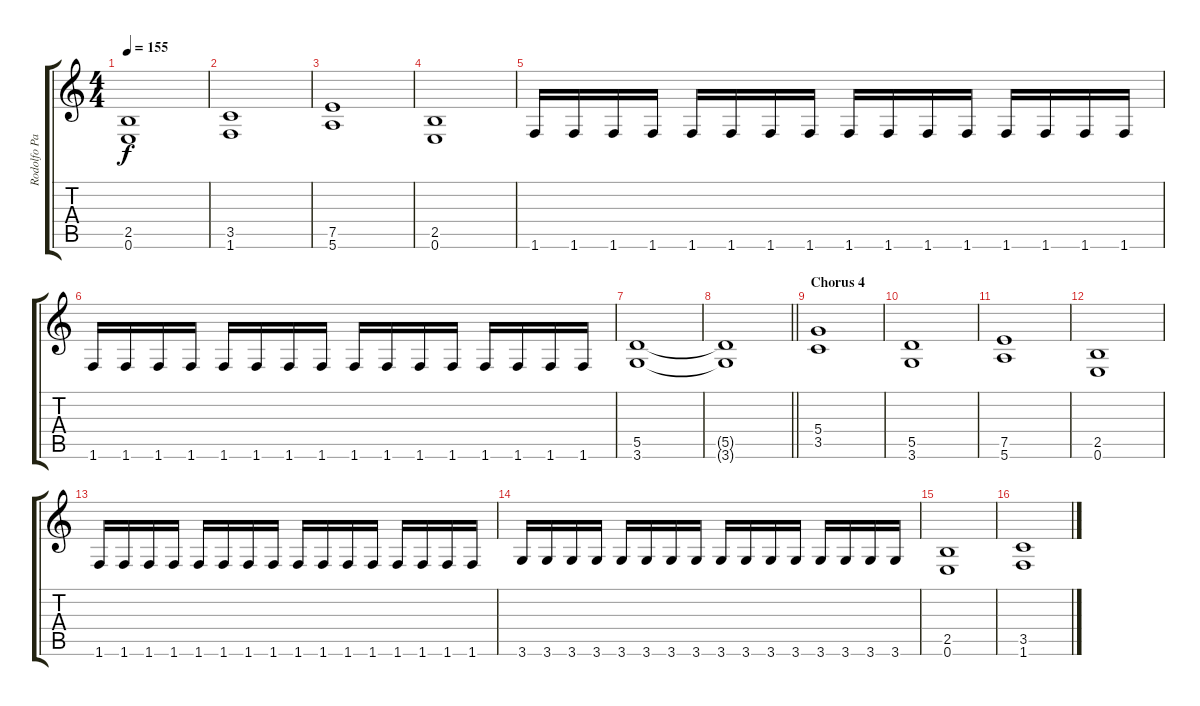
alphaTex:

\track ("Rodolfo Pagotto" "Rodolfo Pa") {instrument overdrivenguitar}
\staff {score tabs}
\tuning (E4 B3 G3 D3 A2 E2) {hide}
\ts (4 4)
\tempo 155
\clef g2
\ks c
(2.5 0.6).1{dy f} |
(3.5 1.6).1 |
(7.5 5.6).1 |
(2.5 0.6).1 |
1.6.16 1.6.16 1.6.16 1.6.16 1.6.16 1.6.16 1.6.16 1.6.16 1.6.16 1.6.16 1.6.16 1.6.16 1.6.16 1.6.16 1.6.16 1.6.16 |
1.6.16 1.6.16 1.6.16 1.6.16 1.6.16 1.6.16 1.6.16 1.6.16 1.6.16 1.6.16 1.6.16 1.6.16 1.6.16 1.6.16 1.6.16 1.6.16 |
(5.5 3.6).1 |
\barLineRight lightlight
(5.5{t} 3.6{t}).1 |
\section ("" "Chorus 4")
(5.4 3.5).1 |
(5.5 3.6).1 |
(7.5 5.6).1 |
(2.5 0.6).1 |
1.6.16 1.6.16 1.6.16 1.6.16 1.6.16 1.6.16 1.6.16 1.6.16 1.6.16 1.6.16 1.6.16 1.6.16 1.6.16 1.6.16 1.6.16 1.6.16 |
3.6.16 3.6.16 3.6.16 3.6.16 3.6.16 3.6.16 3.6.16 3.6.16 3.6.16 3.6.16 3.6.16 3.6.16 3.6.16 3.6.16 3.6.16 3.6.16 |
(2.5 0.6).1 |
(3.5 1.6).1
